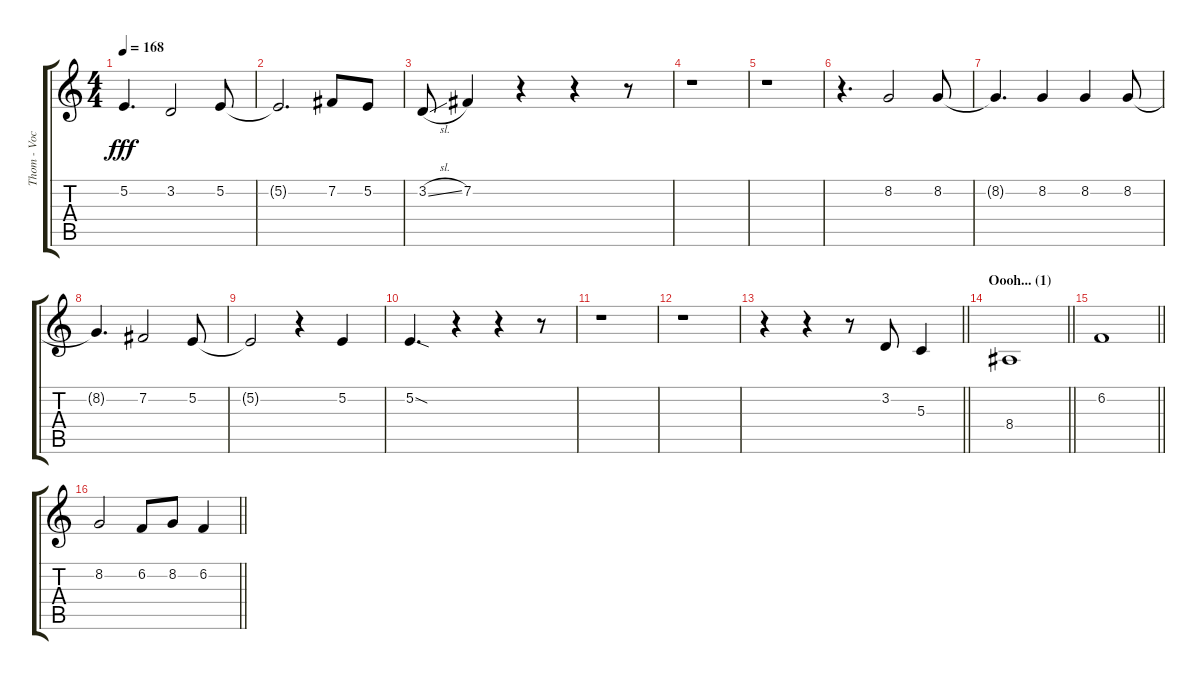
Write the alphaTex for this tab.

\track ("Thom - Vocal" "Thom - Voc") {instrument altosax}
\staff {score tabs}
\tuning (E4 B3 G3 D3 A2 E2) {hide}
\ts (4 4)
\tempo 168
\clef g2
\ks c
5.2{t}.4{d dy fff} 3.2.2 5.2.8 |
5.2{t}.2{d} 7.2.8 5.2.8 |
3.2{sl}.8 7.2.4 r.4 r.4 r.8 |
r.1 |
r.1 |
r.4{d} 8.2.2 8.2.8 |
8.2{t}.4{d} 8.2.4 8.2.4 8.2.8 |
8.2{t}.4{d} 7.2.2 5.2.8 |
5.2{t}.2 r.4 5.2.4 |
5.2{sod}.4{d} r.4 r.4 r.8 |
r.1 |
r.1 |
\barLineRight lightlight
r.4 r.4 r.8 3.2.8 5.3.4 |
\section ("" "Oooh... (1)")
\barLineRight lightlight
8.4.1 |
\barLineRight lightlight
6.2.1 |
\barLineRight lightlight
8.2.2 6.2.8 8.2.8 6.2.4
